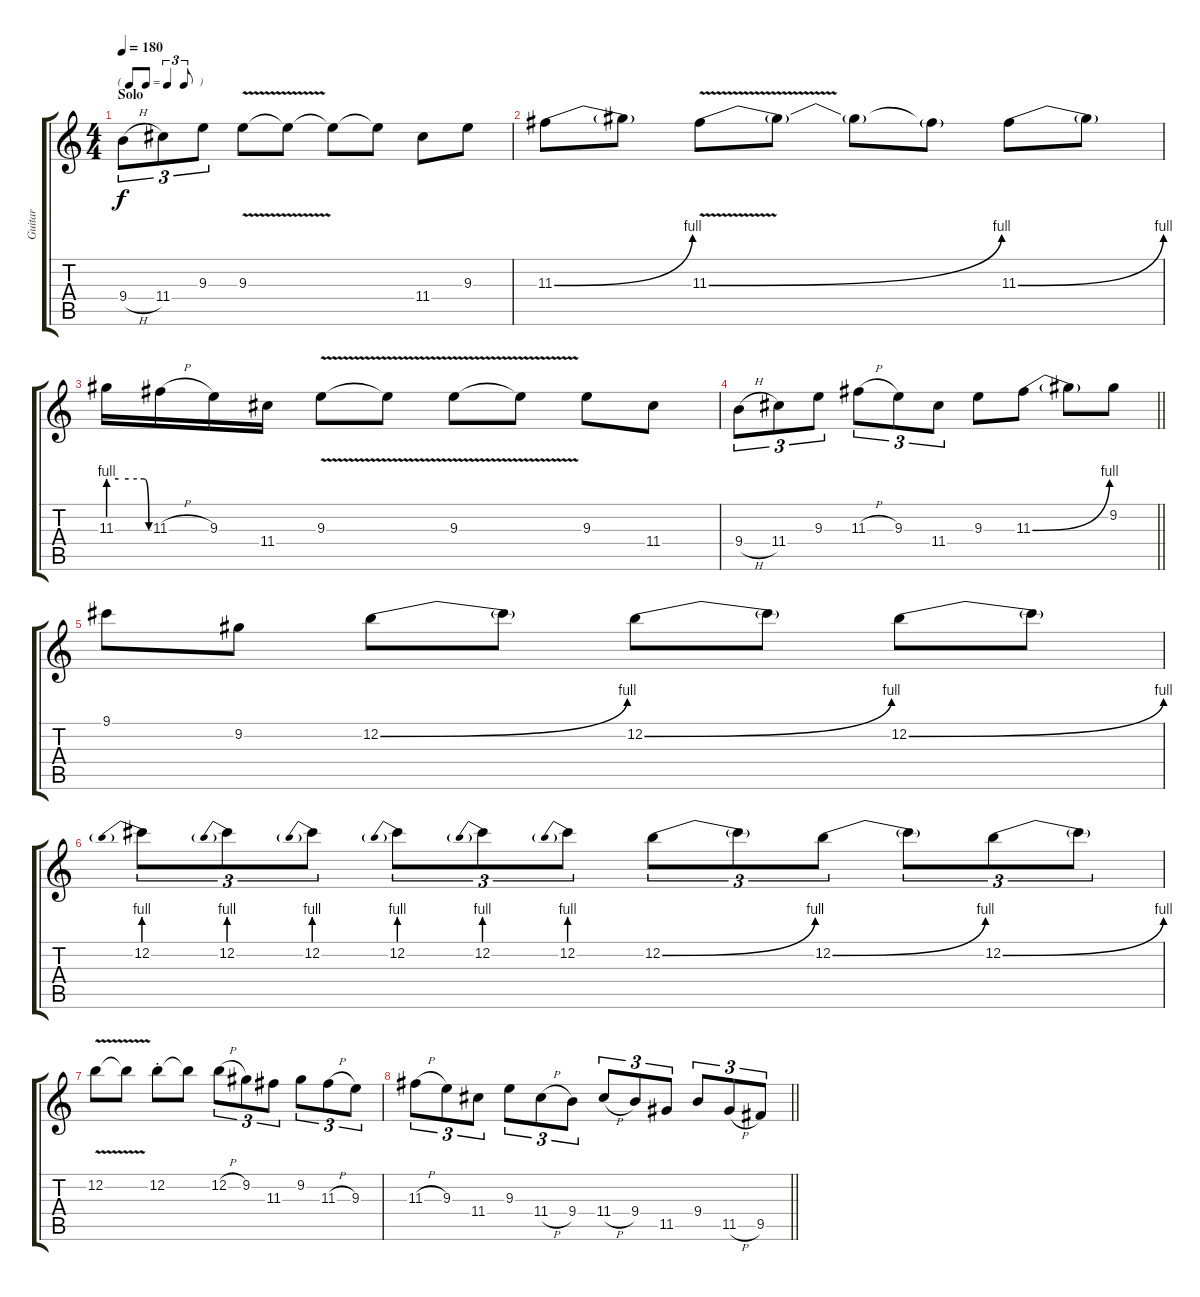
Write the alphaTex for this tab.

\track ("Guitar" "Guitar") {instrument overdrivenguitar}
\staff {score tabs}
\tuning (E4 B3 G3 D3 A2 E2) {hide}
\ts (4 4)
\tf triplet8th
\section ("" "Solo")
\tempo 180
\clef g2
\ks c
9.4{h}.8{tu (3 2) dy f} 11.4.8{tu (3 2)} 9.3.8{tu (3 2)} 9.3{v}.8 9.3{t}.8 9.3{t}.8 9.3{t}.8 11.4.8 9.3.8 |
11.3{be (bend 0 0 60 4)}.8 11.3{t}.8 11.3{be (bend 0 0 60 4) v}.8 11.3{t}.8 11.3{t}.8 11.3{t}.8 11.3{be (bend 0 0 60 4)}.8 11.3{t}.8 |
11.3{be (custom 0 4 15 4 30 4 53 4 60 0)}.16 11.3{h}.16 9.3.16 11.4.16 9.3{v}.8 9.3{t}.8 9.3{v}.8 9.3{t}.8 9.3.8 11.4.8 |
\barLineRight lightlight
9.4{h}.8{tu (3 2)} 11.4.8{tu (3 2)} 9.3.8{tu (3 2)} 11.3{h}.8{tu (3 2)} 9.3.8{tu (3 2)} 11.4.8{tu (3 2)} 9.3.8 11.3{be (bend 0 0 60 4)}.8 11.3{t}.8 9.2.8 |
9.1.8 9.2.8 12.2{be (bend 0 0 60 4)}.8 12.2{t}.8 12.2{be (bend 0 0 60 4)}.8 12.2{t}.8 12.2{be (bend 0 0 60 4)}.8 12.2{t}.8 |
12.2{be (prebend 0 4 60 4)}.8{tu (3 2)} 12.2{be (prebend 0 4 60 4)}.8{tu (3 2)} 12.2{be (prebend 0 4 60 4)}.8{tu (3 2)} 12.2{be (prebend 0 4 60 4)}.8{tu (3 2)} 12.2{be (prebend 0 4 60 4)}.8{tu (3 2)} 12.2{be (prebend 0 4 60 4)}.8{tu (3 2)} 12.2{be (bend 0 0 60 4)}.8{tu (3 2)} 12.2{t}.8{tu (3 2)} 12.2{be (bend 0 0 60 4)}.8{tu (3 2)} 12.2{t}.8{tu (3 2)} 12.2{be (bend 0 0 60 4)}.8{tu (3 2)} 12.2{t}.8{tu (3 2)} |
12.2{v}.8 12.2{t}.8 12.2{st}.8 12.2{t}.8 12.2{h}.8{tu (3 2)} 9.2.8{tu (3 2)} 11.3.8{tu (3 2)} 9.2.8{tu (3 2)} 11.3{h}.8{tu (3 2)} 9.3.8{tu (3 2)} |
\barLineRight lightlight
11.3{h}.8{tu (3 2)} 9.3.8{tu (3 2)} 11.4.8{tu (3 2)} 9.3.8{tu (3 2)} 11.4{h}.8{tu (3 2)} 9.4.8{tu (3 2)} 11.4{h}.8{tu (3 2)} 9.4.8{tu (3 2)} 11.5.8{tu (3 2)} 9.4.8{tu (3 2)} 11.5{h}.8{tu (3 2)} 9.5.8{tu (3 2)}
